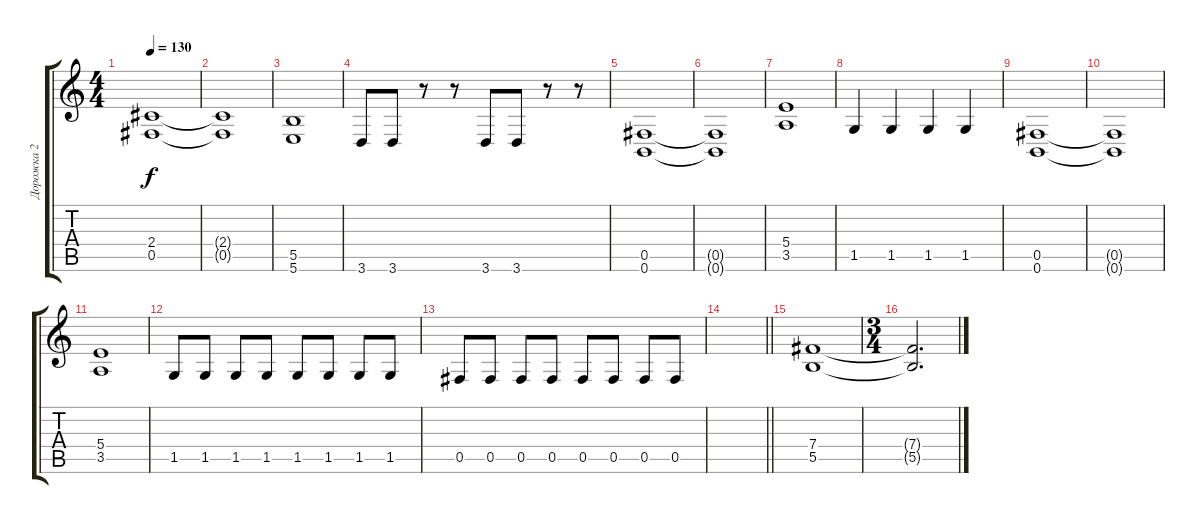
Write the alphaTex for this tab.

\track ("Дорожка 2" "Дорожка 2") {instrument distortionguitar}
\staff {score tabs}
\tuning (Db4 Ab3 E3 B2 Gb2 B1) {hide}
\ts (4 4)
\tempo 130
\clef g2
\ks c
(2.4 0.5).1{dy f} |
(2.4{t} 0.5{t}).1 |
(5.5 5.6).1 |
3.6.8 3.6.8 r.8 r.8 3.6.8 3.6.8 r.8 r.8 |
(0.5 0.6).1 |
(0.5{t} 0.6{t}).1 |
(5.4 3.5).1 |
1.5.4 1.5.4 1.5.4 1.5.4 |
(0.5 0.6).1 |
(0.5{t} 0.6{t}).1 |
(5.4 3.5).1 |
1.5.8 1.5.8 1.5.8 1.5.8 1.5.8 1.5.8 1.5.8 1.5.8 |
0.5.8 0.5.8 0.5.8 0.5.8 0.5.8 0.5.8 0.5.8 0.5.8 |
\barLineRight lightlight
|
\section ("" " ")
(7.4 5.5).1 |
\ts (3 4)
(7.4{t} 5.5{t}).2{d}
